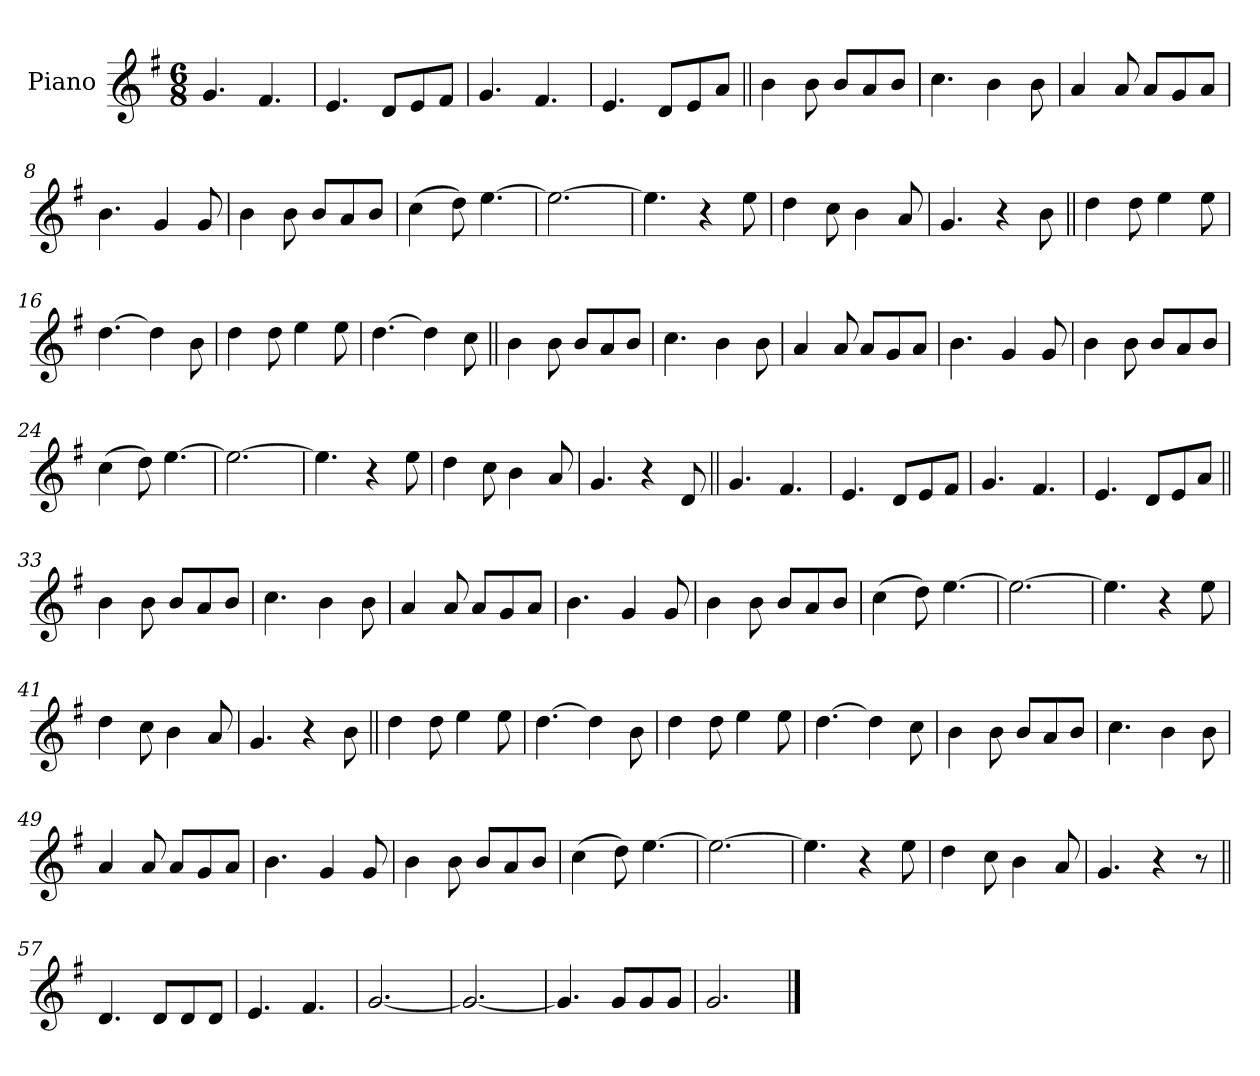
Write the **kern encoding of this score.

**kern
*part1
*staff1
*I"Piano
*I'Pno.
*clefG2
*k[f#]
*M6/8
*MM180
=1
4.g!
4.f#!
=2
4.e!
8d!L
8e!
8f#!J
=3
4.g!
4.f#!
=4
4.e!
8d!L
8e!
8aJ
=5||
4b
8b
8bL
8a
8bJ
=6
4.cc
4b
8b
=7
4a
8a
8aL
8g
8aJ
=8
4.b
4g
8g
=9
4b
8b
8bL
8a
8bJ
=10
(4cc
8dd)
[4.ee
=11
2.ee_
=12
4.ee]
4r
8ee
=13
4dd
8cc
4b
8a
=14
4.g
4r
8b
=15||
4dd
8dd
4ee
8ee
=16
[4.dd
4dd]
8b
=17
4dd
8dd
4ee
8ee
=18
[4.dd
4dd]
8cc
=19||
4b
8b
8bL
8a
8bJ
=20
4.cc
4b
8b
=21
4a
8a
8aL
8g
8aJ
=22
4.b
4g
8g
=23
4b
8b
8bL
8a
8bJ
=24
(4cc
8dd)
[4.ee
=25
2.ee_
=26
4.ee]
4r
8ee
=27
4dd
8cc
4b
8a
=28
4.g
4r
8d!
=29||
4.g!
4.f#!
=30
4.e!
8d!L
8e!
8f#!J
=31
4.g!
4.f#!
=32
4.e!
8d!L
8e!
8aJ
=33||
4b
8b
8bL
8a
8bJ
=34
4.cc
4b
8b
=35
4a
8a
8aL
8g
8aJ
=36
4.b
4g
8g
=37
4b
8b
8bL
8a
8bJ
=38
(4cc
8dd)
[4.ee
=39
2.ee_
=40
4.ee]
4r
8ee
=41
4dd
8cc
4b
8a
=42
4.g
4r
8b
=43||
4dd
8dd
4ee
8ee
=44
[4.dd
4dd]
8b
=45
4dd
8dd
4ee
8ee
=46
[4.dd
4dd]
8cc
=47
4b
8b
8bL
8a
8bJ
=48
4.cc
4b
8b
=49
4a
8a
8aL
8g
8aJ
=50
4.b
4g
8g
=51
4b
8b
8bL
8a
8bJ
=52
(4cc
8dd)
[4.ee
=53
2.ee_
=54
4.ee]
4r
8ee
=55
4dd
8cc
4b
8a
=56
4.g
4r
8r
=57||
4.d!
8d!L
8d!
8d!J
=58
4.e!
4.f#!
=59
[2.g!
=60
2.g!_
=61
4.g!]
8g!L
8g!
8g!J
=62
2.g!
==
*-
